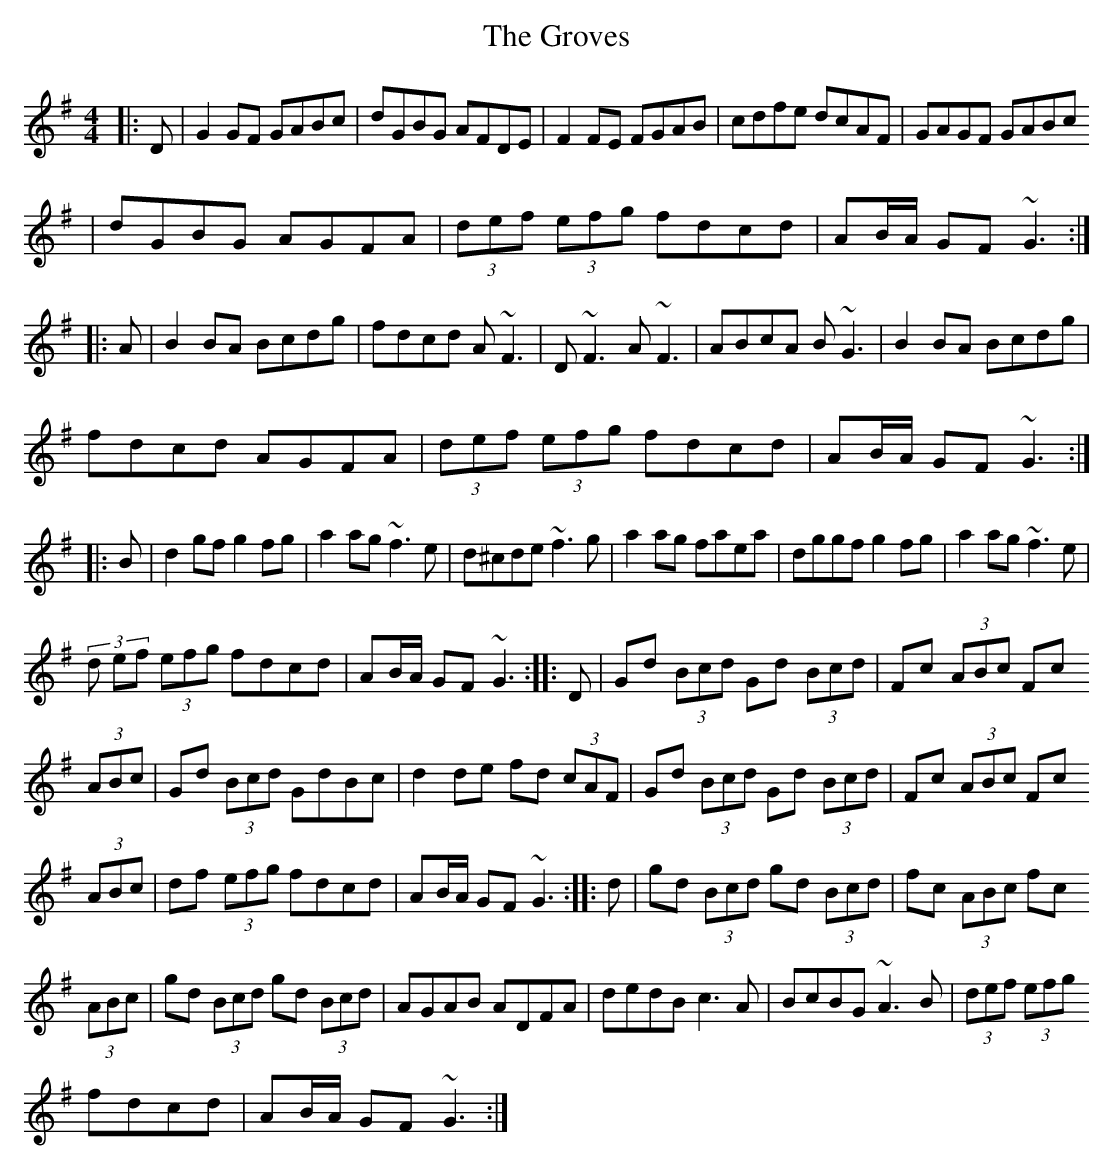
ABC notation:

X:1
T:The Groves
M:4/4
L:1/8
K:G
|:D|G2 GF GABc|dGBG AFDE|F2 FE FGAB|cdfe dcAF|GAGF GABc
|dGBG AGFA|(3def (3efg fdcd|AB/2A/2 GF~G3:|
|:A|B2 BA Bcdg|fdcd A ~F3|D ~F3 A ~F3|ABcA B ~G3|B2 BA Bcdg|
fdcd AGFA|(3 def (3efg fdcd|AB/2A/2 GF~G3:|
|:B|d2 gf g2fg|a2 ag ~f3e|d^cde ~f3g|a2 ag faea|dggf g2fg|a2 ag ~f3e|
(3d ef (3efg fdcd|AB/2A/2 GF~G3:||:D|Gd (3Bcd Gd (3Bcd|Fc (3ABc Fc
(3ABc|Gd (3Bcd GdBc|d2 de fd (3cAF| Gd (3Bcd Gd (3Bcd|Fc (3ABc Fc
(3ABc|df (3efg fdcd|AB/2A/2 GF~G3:||:d|gd (3Bcd gd (3Bcd|fc (3ABc fc
(3ABc|gd (3Bcd gd (3Bcd|AGAB ADFA| dedB c3 A|BcBG ~A3 B|(3def (3efg
fdcd|AB/2A/2 GF~G3:|
